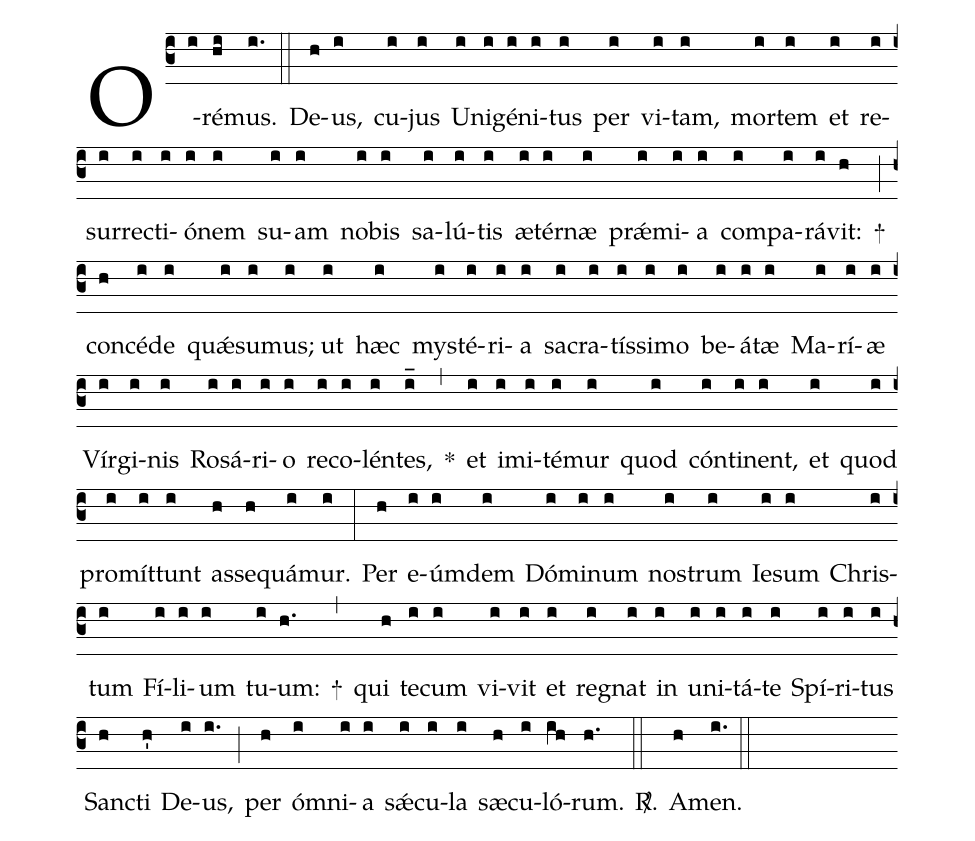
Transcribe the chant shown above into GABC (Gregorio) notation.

%%
(c3)
O(i)ré(hi)mus.(i.) (::)

De(h)us,(i) cu(i)jus(i) U(i)ni(i)gé(i)ni(i)tus(i) per(i) vi(i)tam,(i) mor(i)tem(i) et(i) re(i)sur(i)rec(i)ti(i)ó(i)nem(i) su(i)am(i) no(i)bis(i) sa(i)lú(i)tis(i) æ(i)tér(i)næ(i) prǽ(i)mi(i)a(i) com(i)pa(i)rá(i)vit:(h) +(;)
con(h)cé(i)de(i) quǽ(i)su(i)mus(i); ut(i) hæc(i) mys(i)té(i)ri(i)a(i) sa(i)cra(i)tís(i)si(i)mo(i) be(i)á(i)tæ(i) Ma(i)rí(i)æ(i) Vír(i)gi(i)nis(i) Ro(i)sá(i)ri(i)o(i) re(i)co(i)lén(i)tes,(i_) *(,)
et(i) i(i)mi(i)té(i)mur(i) quod(i) cón(i)ti(i)nent,(i) et(i) quod(i) pro(i)mít(i)tunt(i) as(h)se(h)quá(i)mur.(i) (:)

Per(h) e(i)úm(i)dem(i) Dó(i)mi(i)num(i) nos(i)trum(i) Ie(i)sum(i) Chris(i)tum(i) Fí(i)li(i)um(i) tu(i)um:(h.) +(,)
qui(h) te(i)cum(i) vi(i)vit(i) et(i) reg(i)nat(i) in(i) u(i)ni(i)tá(i)te(i) Spí(i)ri(i)tus(i) San(h)cti(h') De(i)us,(i.) (;)
per(h) óm(i)ni(i)a(i) sǽ(i)cu(i)la(i) sæ(h)cu(i)ló(ih)rum.(h.) <sp>R/</sp>.(::)
A(h)men.(i.) (::)
